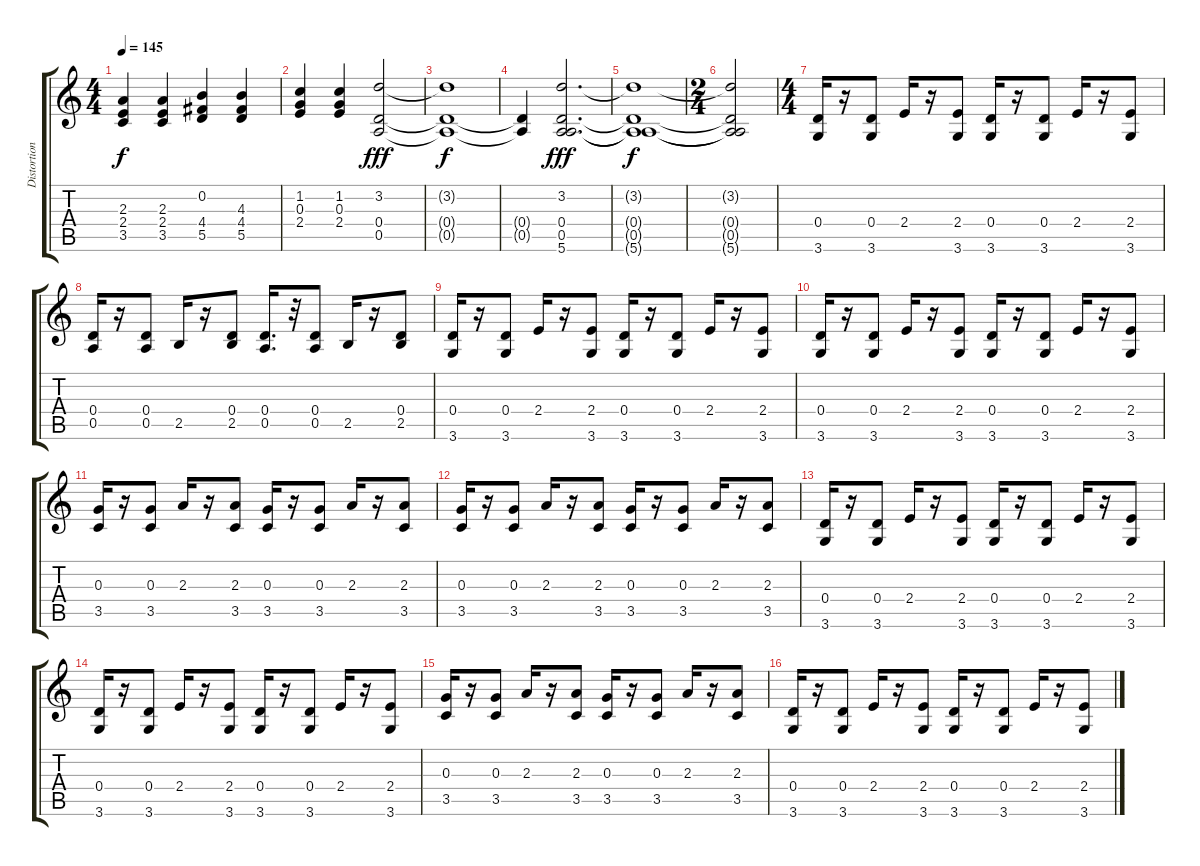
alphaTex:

\track ("Distortion Guitar" "Distortion") {instrument distortionguitar}
\staff {score tabs}
\tuning (E4 B3 G3 D3 A2 E2) {hide}
\ts (4 4)
\tempo 145
\clef g2
\ks c
(2.3 2.4 3.5).4{dy f} (2.3 2.4 3.5).4 (0.2 4.4 5.5).4 (4.3 4.4 5.5).4 |
(1.2 0.3 2.4).4 (1.2 0.3 2.4).4 (3.2 0.4 0.5).2{dy fff} |
(3.2{t} 0.4{t} 0.5{t}).1{dy f} |
(0.4{t} 0.5{t}).4 (3.2 0.4 0.5 5.6).2{d dy fff} |
(3.2{t} 0.4{t} 0.5{t} 5.6{t}).1{dy f} |
\ts (2 4)
(3.2{t} 0.4{t} 0.5{t} 5.6{t}).2 |
\ts (4 4)
(0.4 3.6).16 r.16 (0.4 3.6).8 2.4.16 r.16 (2.4 3.6).8 (0.4 3.6).16 r.16 (0.4 3.6).8 2.4.16 r.16 (2.4 3.6).8 |
(0.4 0.5).16 r.16 (0.4 0.5).8 2.5.16 r.16 (0.4 2.5).8 (0.4 0.5).16{d} r.32 (0.4 0.5).8 2.5.16 r.16 (0.4 2.5).8 |
(0.4 3.6).16 r.16 (0.4 3.6).8 2.4.16 r.16 (2.4 3.6).8 (0.4 3.6).16 r.16 (0.4 3.6).8 2.4.16 r.16 (2.4 3.6).8 |
(0.4 3.6).16 r.16 (0.4 3.6).8 2.4.16 r.16 (2.4 3.6).8 (0.4 3.6).16 r.16 (0.4 3.6).8 2.4.16 r.16 (2.4 3.6).8 |
(0.3 3.5).16 r.16 (0.3 3.5).8 2.3.16 r.16 (2.3 3.5).8 (0.3 3.5).16 r.16 (0.3 3.5).8 2.3.16 r.16 (2.3 3.5).8 |
(0.3 3.5).16 r.16 (0.3 3.5).8 2.3.16 r.16 (2.3 3.5).8 (0.3 3.5).16 r.16 (0.3 3.5).8 2.3.16 r.16 (2.3 3.5).8 |
(0.4 3.6).16 r.16 (0.4 3.6).8 2.4.16 r.16 (2.4 3.6).8 (0.4 3.6).16 r.16 (0.4 3.6).8 2.4.16 r.16 (2.4 3.6).8 |
(0.4 3.6).16 r.16 (0.4 3.6).8 2.4.16 r.16 (2.4 3.6).8 (0.4 3.6).16 r.16 (0.4 3.6).8 2.4.16 r.16 (2.4 3.6).8 |
(0.3 3.5).16 r.16 (0.3 3.5).8 2.3.16 r.16 (2.3 3.5).8 (0.3 3.5).16 r.16 (0.3 3.5).8 2.3.16 r.16 (2.3 3.5).8 |
(0.4 3.6).16 r.16 (0.4 3.6).8 2.4.16 r.16 (2.4 3.6).8 (0.4 3.6).16 r.16 (0.4 3.6).8 2.4.16 r.16 (2.4 3.6).8
